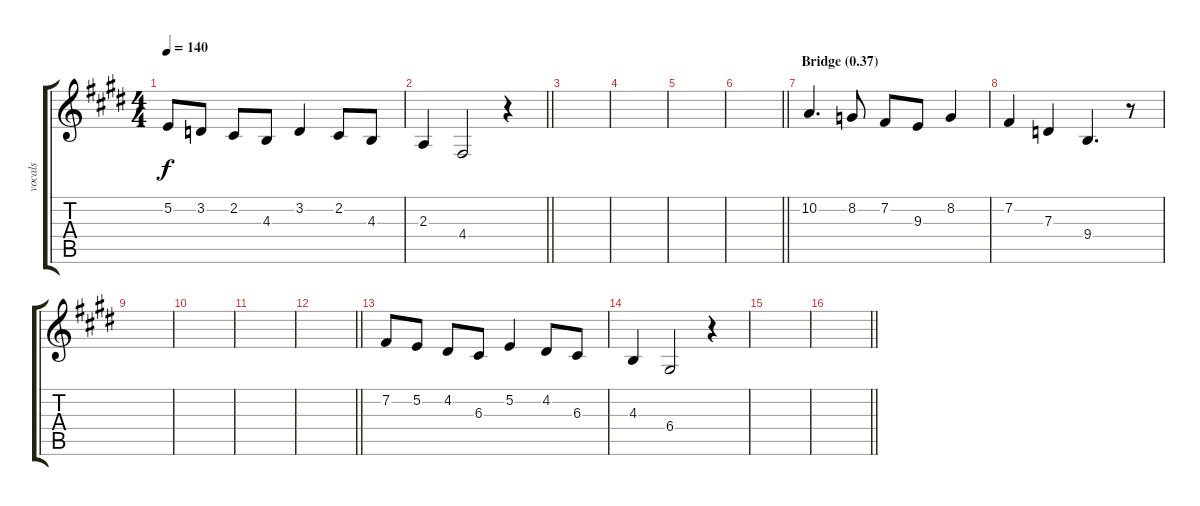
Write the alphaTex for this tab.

\track ("vocals" "vocals") {instrument altosax}
\staff {score tabs}
\tuning (E4 B3 G3 D3 A2 E2) {hide}
\ts (4 4)
\tempo 140
\clef g2
\ks e
5.2.8{dy f} 3.2.8 2.2.8 4.3.8 3.2.4 2.2.8 4.3.8 |
\barLineRight lightlight
2.3.4 4.4.2 r.4 |
|
|
|
\barLineRight lightlight
|
\section ("" "Bridge (0.37)")
10.2.4{d} 8.2.8 7.2.8 9.3.8 8.2.4 |
7.2.4 7.3.4 9.4.4{d} r.8 |
|
|
|
\barLineRight lightlight
|
7.2.8 5.2.8 4.2.8 6.3.8 5.2.4 4.2.8 6.3.8 |
4.3.4 6.4.2 r.4 |
|
\barLineRight lightlight
